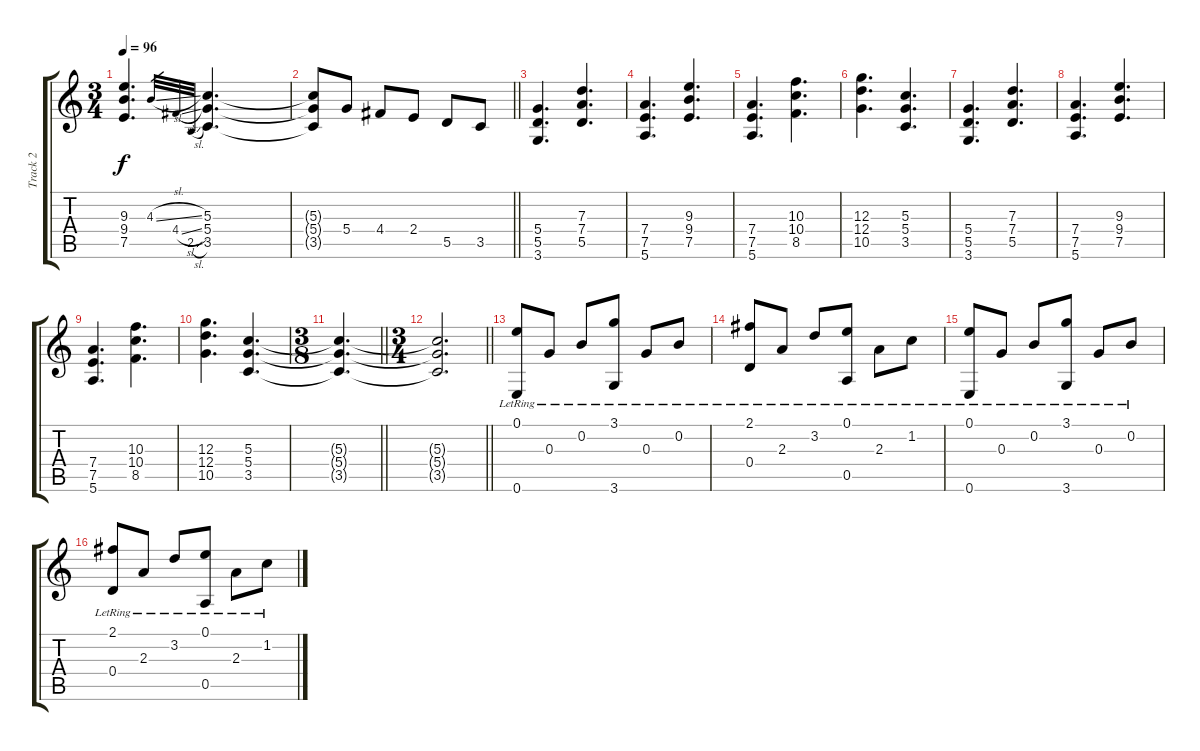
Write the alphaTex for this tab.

\track ("Track 2" "Track 2") {instrument electricguitarclean}
\staff {score tabs}
\tuning (E4 B3 G3 D3 A2 E2) {hide}
\ts (3 4)
\tempo 96
\clef g2
\ks c
(9.3 9.4 7.5).4{d dy f} 4.3{sl}.32{gr} 4.4{sl}.32{gr} 2.5{sl}.32{gr} (5.3 5.4 3.5).4{d} |
\barLineRight lightlight
(5.3{t} 5.4{t} 3.5{t}).8 5.4.8 4.4.8 2.4.8 5.5.8 3.5.8 |
(5.4 5.5 3.6).4{d} (7.3 7.4 5.5).4{d} |
(7.4 7.5 5.6).4{d} (9.3 9.4 7.5).4{d} |
(7.4 7.5 5.6).4{d} (10.3 10.4 8.5).4{d} |
(12.3 12.4 10.5).4{d} (5.3 5.4 3.5).4{d} |
(5.4 5.5 3.6).4{d} (7.3 7.4 5.5).4{d} |
(7.4 7.5 5.6).4{d} (9.3 9.4 7.5).4{d} |
(7.4 7.5 5.6).4{d} (10.3 10.4 8.5).4{d} |
(12.3 12.4 10.5).4{d} (5.3 5.4 3.5).4{d} |
\ts (3 8)
\barLineRight lightlight
(5.3{t} 5.4{t} 3.5{t}).4{d} |
\ts (3 4)
\barLineRight lightlight
(5.3{t} 5.4{t} 3.5{t}).2{d volume 8} |
(0.1{lr} 0.6{lr}).8{instrument acousticguitarsteel} 0.3{lr}.8 0.2{lr}.8 (3.1{lr} 3.6{lr}).8 0.3{lr}.8 0.2{lr}.8 |
(2.1{lr} 0.4{lr}).8 2.3{lr}.8 3.2{lr}.8 (0.1{lr} 0.5{lr}).8 2.3{lr}.8 1.2{lr}.8 |
(0.1{lr} 0.6{lr}).8 0.3{lr}.8 0.2{lr}.8 (3.1{lr} 3.6{lr}).8 0.3{lr}.8 0.2{lr}.8 |
(2.1{lr} 0.4{lr}).8 2.3{lr}.8 3.2{lr}.8 (0.1{lr} 0.5{lr}).8 2.3{lr}.8 1.2{lr}.8
